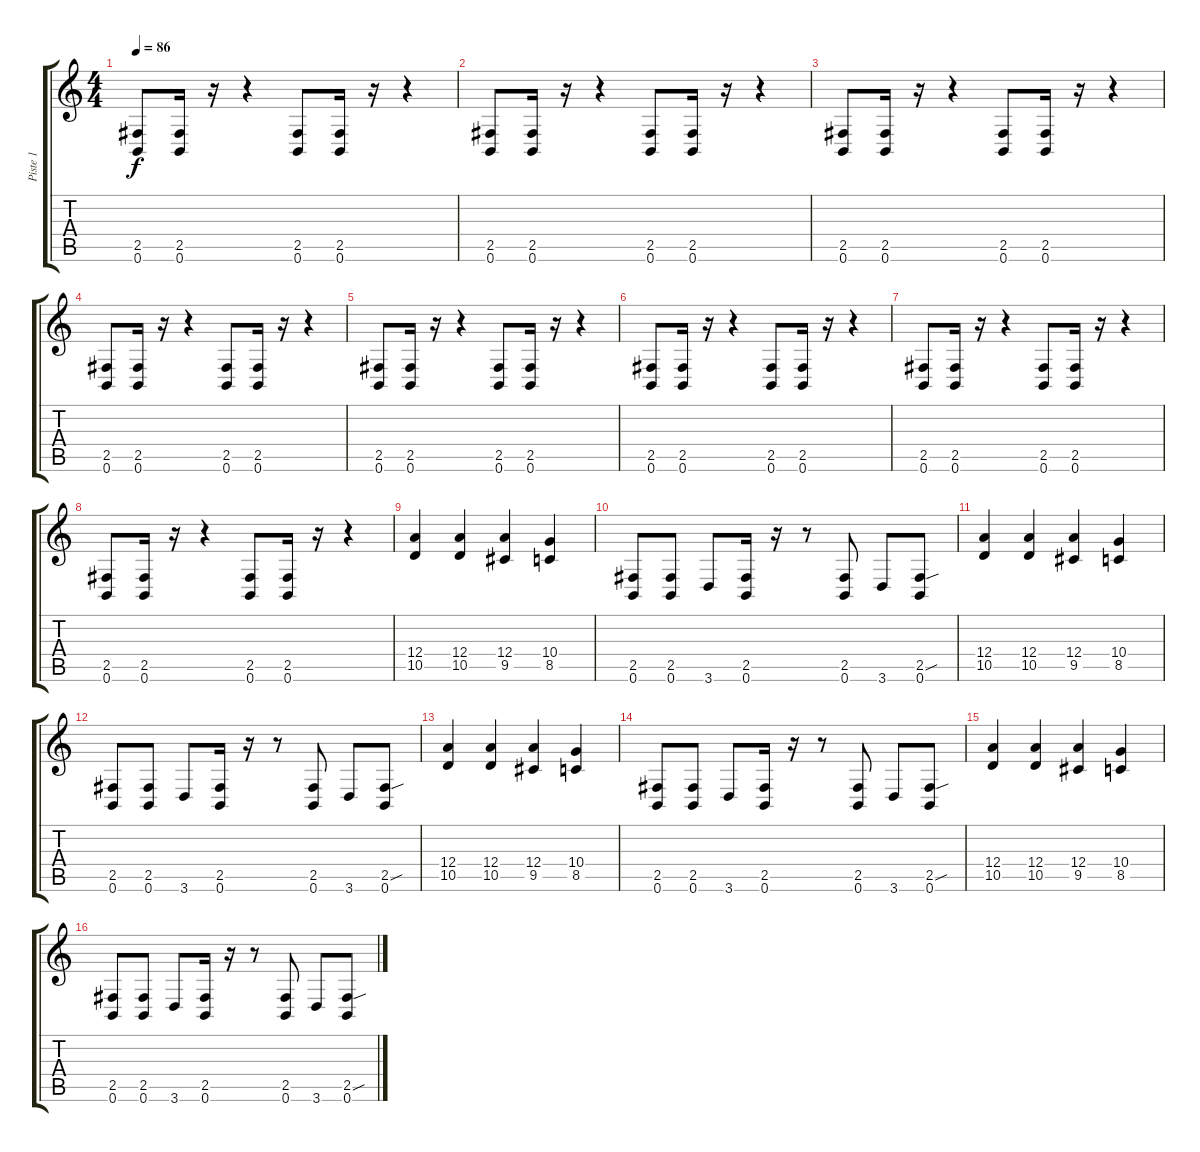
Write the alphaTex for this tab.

\track ("Piste 1" "Piste 1") {instrument distortionguitar}
\staff {score tabs}
\tuning (B3 Gb3 D3 A2 E2 B1) {hide}
\ts (4 4)
\tempo 86
\clef g2
\ks c
(2.5 0.6).8{dy f} (2.5 0.6).16 r.16 r.4 (2.5 0.6).8 (2.5 0.6).16 r.16 r.4 |
(2.5 0.6).8 (2.5 0.6).16 r.16 r.4 (2.5 0.6).8 (2.5 0.6).16 r.16 r.4 |
(2.5 0.6).8 (2.5 0.6).16 r.16 r.4 (2.5 0.6).8 (2.5 0.6).16 r.16 r.4 |
(2.5 0.6).8 (2.5 0.6).16 r.16 r.4 (2.5 0.6).8 (2.5 0.6).16 r.16 r.4 |
(2.5 0.6).8 (2.5 0.6).16 r.16 r.4 (2.5 0.6).8 (2.5 0.6).16 r.16 r.4 |
(2.5 0.6).8 (2.5 0.6).16 r.16 r.4 (2.5 0.6).8 (2.5 0.6).16 r.16 r.4 |
(2.5 0.6).8 (2.5 0.6).16 r.16 r.4 (2.5 0.6).8 (2.5 0.6).16 r.16 r.4 |
(2.5 0.6).8 (2.5 0.6).16 r.16 r.4 (2.5 0.6).8 (2.5 0.6).16 r.16 r.4 |
(12.4 10.5).4 (12.4 10.5).4 (12.4 9.5).4 (10.4 8.5).4 |
(2.5 0.6).8 (2.5 0.6).8 3.6.8 (2.5 0.6).16 r.16 r.8 (2.5 0.6).8 3.6.8 (2.5{sou} 0.6).8 |
(12.4 10.5).4 (12.4 10.5).4 (12.4 9.5).4 (10.4 8.5).4 |
(2.5 0.6).8 (2.5 0.6).8 3.6.8 (2.5 0.6).16 r.16 r.8 (2.5 0.6).8 3.6.8 (2.5{sou} 0.6).8 |
(12.4 10.5).4 (12.4 10.5).4 (12.4 9.5).4 (10.4 8.5).4 |
(2.5 0.6).8 (2.5 0.6).8 3.6.8 (2.5 0.6).16 r.16 r.8 (2.5 0.6).8 3.6.8 (2.5{sou} 0.6).8 |
(12.4 10.5).4 (12.4 10.5).4 (12.4 9.5).4 (10.4 8.5).4 |
(2.5 0.6).8 (2.5 0.6).8 3.6.8 (2.5 0.6).16 r.16 r.8 (2.5 0.6).8 3.6.8 (2.5{sou} 0.6).8
